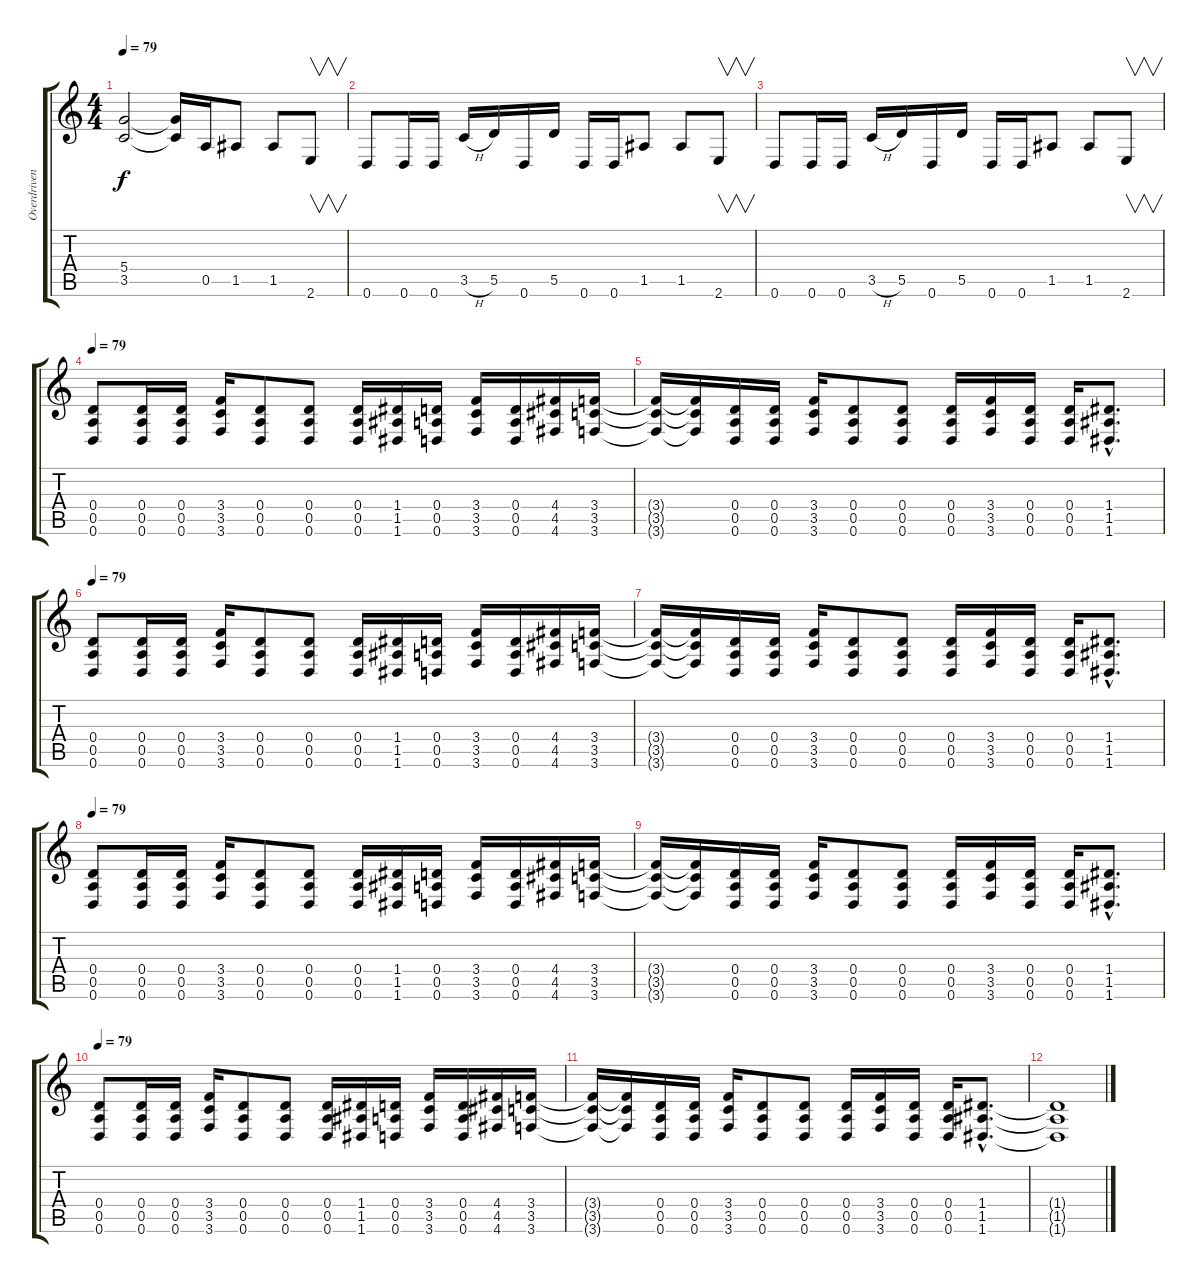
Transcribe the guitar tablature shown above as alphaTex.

\track ("Overdriven Guitar" "Overdriven") {instrument overdrivenguitar}
\staff {score tabs}
\tuning (E4 B3 G3 D3 A2 D2) {hide}
\ts (4 4)
\tempo 79
\clef g2
\ks c
(5.4 3.5).2{dy f} (5.4{t} 3.5{t}).16 0.5.16 1.5.8 1.5.8 2.6.8{v} |
0.6.8 0.6.16 0.6.16 3.5{h}.16 5.5.16 0.6.16 5.5.16 0.6.16 0.6.16 1.5.8 1.5.8 2.6.8{v} |
0.6.8 0.6.16 0.6.16 3.5{h}.16 5.5.16 0.6.16 5.5.16 0.6.16 0.6.16 1.5.8 1.5.8 2.6.8{v} |
\tempo 79
(0.4 0.5 0.6).8 (0.4 0.5 0.6).16 (0.4 0.5 0.6).16 (3.4 3.5 3.6).16 (0.4 0.5 0.6).8 (0.4 0.5 0.6).8 (0.4 0.5 0.6).16 (1.4 1.5 1.6).16 (0.4 0.5 0.6).16 (3.4 3.5 3.6).16 (0.4 0.5 0.6).16 (4.4 4.5 4.6).16 (3.4 3.5 3.6).16 |
(3.4{t} 3.5{t} 3.6{t}).16 (3.4{t} 3.5{t} 3.6{t}).16 (0.4 0.5 0.6).16 (0.4 0.5 0.6).16 (3.4 3.5 3.6).16 (0.4 0.5 0.6).8 (0.4 0.5 0.6).8 (0.4 0.5 0.6).16 (3.4 3.5 3.6).16 (0.4 0.5 0.6).16 (0.4 0.5 0.6).16 (1.4{hac} 1.5{hac} 1.6{hac}).8{d} |
\tempo 79
(0.4 0.5 0.6).8 (0.4 0.5 0.6).16 (0.4 0.5 0.6).16 (3.4 3.5 3.6).16 (0.4 0.5 0.6).8 (0.4 0.5 0.6).8 (0.4 0.5 0.6).16 (1.4 1.5 1.6).16 (0.4 0.5 0.6).16 (3.4 3.5 3.6).16 (0.4 0.5 0.6).16 (4.4 4.5 4.6).16 (3.4 3.5 3.6).16 |
(3.4{t} 3.5{t} 3.6{t}).16 (3.4{t} 3.5{t} 3.6{t}).16 (0.4 0.5 0.6).16 (0.4 0.5 0.6).16 (3.4 3.5 3.6).16 (0.4 0.5 0.6).8 (0.4 0.5 0.6).8 (0.4 0.5 0.6).16 (3.4 3.5 3.6).16 (0.4 0.5 0.6).16 (0.4 0.5 0.6).16 (1.4{hac} 1.5{hac} 1.6{hac}).8{d} |
\tempo 79
(0.4 0.5 0.6).8 (0.4 0.5 0.6).16 (0.4 0.5 0.6).16 (3.4 3.5 3.6).16 (0.4 0.5 0.6).8 (0.4 0.5 0.6).8 (0.4 0.5 0.6).16 (1.4 1.5 1.6).16 (0.4 0.5 0.6).16 (3.4 3.5 3.6).16 (0.4 0.5 0.6).16 (4.4 4.5 4.6).16 (3.4 3.5 3.6).16 |
(3.4{t} 3.5{t} 3.6{t}).16 (3.4{t} 3.5{t} 3.6{t}).16 (0.4 0.5 0.6).16 (0.4 0.5 0.6).16 (3.4 3.5 3.6).16 (0.4 0.5 0.6).8 (0.4 0.5 0.6).8 (0.4 0.5 0.6).16 (3.4 3.5 3.6).16 (0.4 0.5 0.6).16 (0.4 0.5 0.6).16 (1.4{hac} 1.5{hac} 1.6{hac}).8{d} |
\tempo 79
(0.4 0.5 0.6).8 (0.4 0.5 0.6).16 (0.4 0.5 0.6).16 (3.4 3.5 3.6).16 (0.4 0.5 0.6).8 (0.4 0.5 0.6).8 (0.4 0.5 0.6).16 (1.4 1.5 1.6).16 (0.4 0.5 0.6).16 (3.4 3.5 3.6).16 (0.4 0.5 0.6).16 (4.4 4.5 4.6).16 (3.4 3.5 3.6).16 |
(3.4{t} 3.5{t} 3.6{t}).16 (3.4{t} 3.5{t} 3.6{t}).16 (0.4 0.5 0.6).16 (0.4 0.5 0.6).16 (3.4 3.5 3.6).16 (0.4 0.5 0.6).8 (0.4 0.5 0.6).8 (0.4 0.5 0.6).16 (3.4 3.5 3.6).16 (0.4 0.5 0.6).16 (0.4 0.5 0.6).16 (1.4{hac} 1.5{hac} 1.6{hac}).8{d} |
(1.4{t} 1.5{t} 1.6{t}).1
